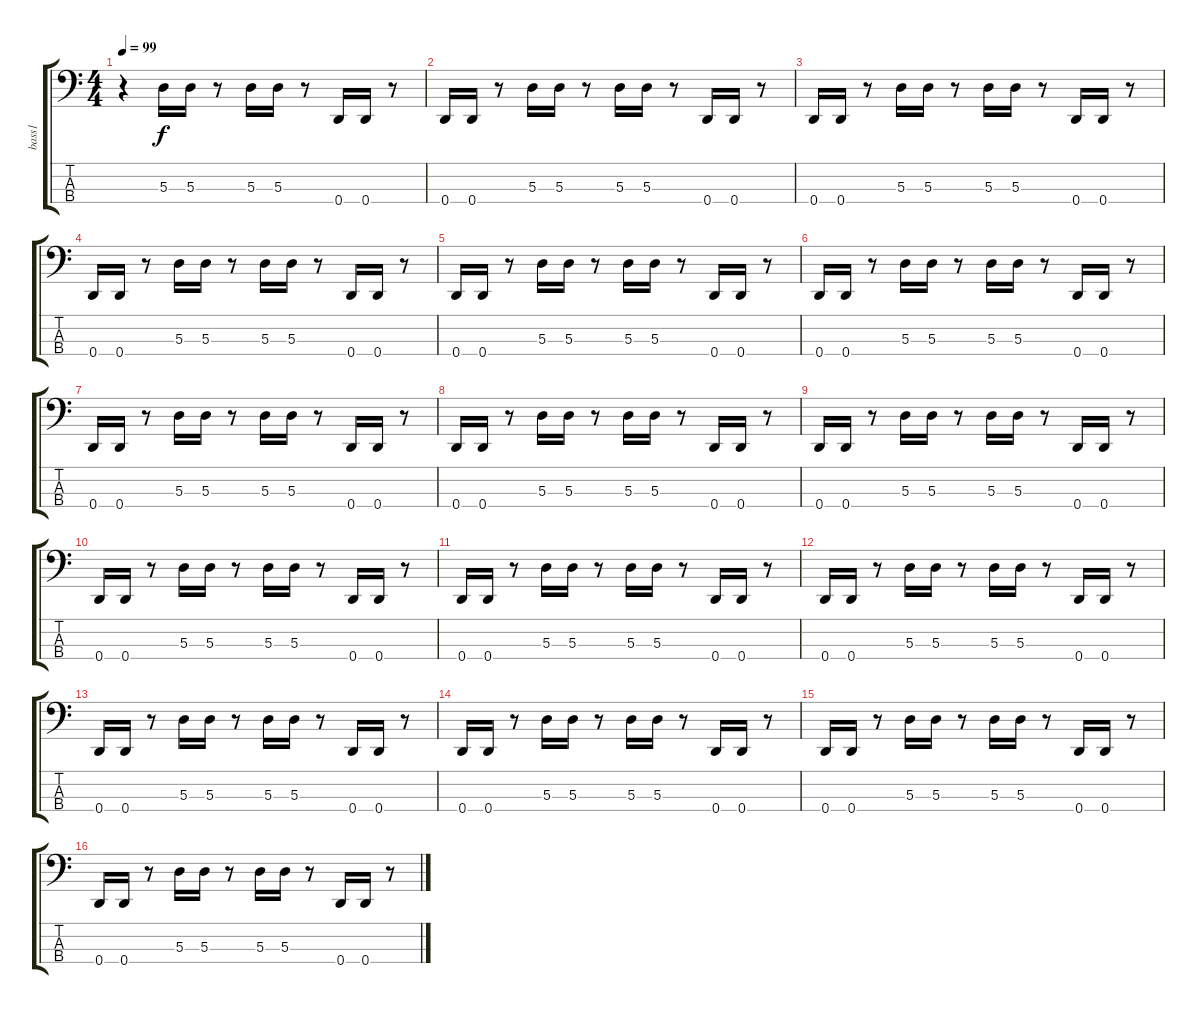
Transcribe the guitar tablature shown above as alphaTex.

\track ("bass1" "bass1") {instrument electricbassfinger}
\staff {score tabs}
\tuning (G2 D2 A1 D1) {hide}
\ts (4 4)
\tempo 99
\clef f4
\ks c
r.4{dy f instrument electricbassfinger} 5.3.16 5.3.16 r.8 5.3.16 5.3.16 r.8 0.4.16 0.4.16 r.8 |
0.4.16 0.4.16 r.8 5.3.16 5.3.16 r.8 5.3.16 5.3.16 r.8 0.4.16 0.4.16 r.8 |
0.4.16 0.4.16 r.8 5.3.16 5.3.16 r.8 5.3.16 5.3.16 r.8 0.4.16 0.4.16 r.8 |
0.4.16 0.4.16 r.8 5.3.16 5.3.16 r.8 5.3.16 5.3.16 r.8 0.4.16 0.4.16 r.8 |
0.4.16 0.4.16 r.8 5.3.16 5.3.16 r.8 5.3.16 5.3.16 r.8 0.4.16 0.4.16 r.8 |
0.4.16 0.4.16 r.8 5.3.16 5.3.16 r.8 5.3.16 5.3.16 r.8 0.4.16 0.4.16 r.8 |
0.4.16 0.4.16 r.8 5.3.16 5.3.16 r.8 5.3.16 5.3.16 r.8 0.4.16 0.4.16 r.8 |
0.4.16 0.4.16 r.8 5.3.16 5.3.16 r.8 5.3.16 5.3.16 r.8 0.4.16 0.4.16 r.8 |
0.4.16 0.4.16 r.8 5.3.16 5.3.16 r.8 5.3.16 5.3.16 r.8 0.4.16 0.4.16 r.8 |
0.4.16 0.4.16 r.8 5.3.16 5.3.16 r.8 5.3.16 5.3.16 r.8 0.4.16 0.4.16 r.8 |
0.4.16 0.4.16 r.8 5.3.16 5.3.16 r.8 5.3.16 5.3.16 r.8 0.4.16 0.4.16 r.8 |
0.4.16 0.4.16 r.8 5.3.16 5.3.16 r.8 5.3.16 5.3.16 r.8 0.4.16 0.4.16 r.8 |
0.4.16 0.4.16 r.8 5.3.16 5.3.16 r.8 5.3.16 5.3.16 r.8 0.4.16 0.4.16 r.8 |
0.4.16 0.4.16 r.8 5.3.16 5.3.16 r.8 5.3.16 5.3.16 r.8 0.4.16 0.4.16 r.8 |
0.4.16 0.4.16 r.8 5.3.16 5.3.16 r.8 5.3.16 5.3.16 r.8 0.4.16 0.4.16 r.8 |
0.4.16 0.4.16 r.8 5.3.16 5.3.16 r.8 5.3.16 5.3.16 r.8 0.4.16 0.4.16 r.8
